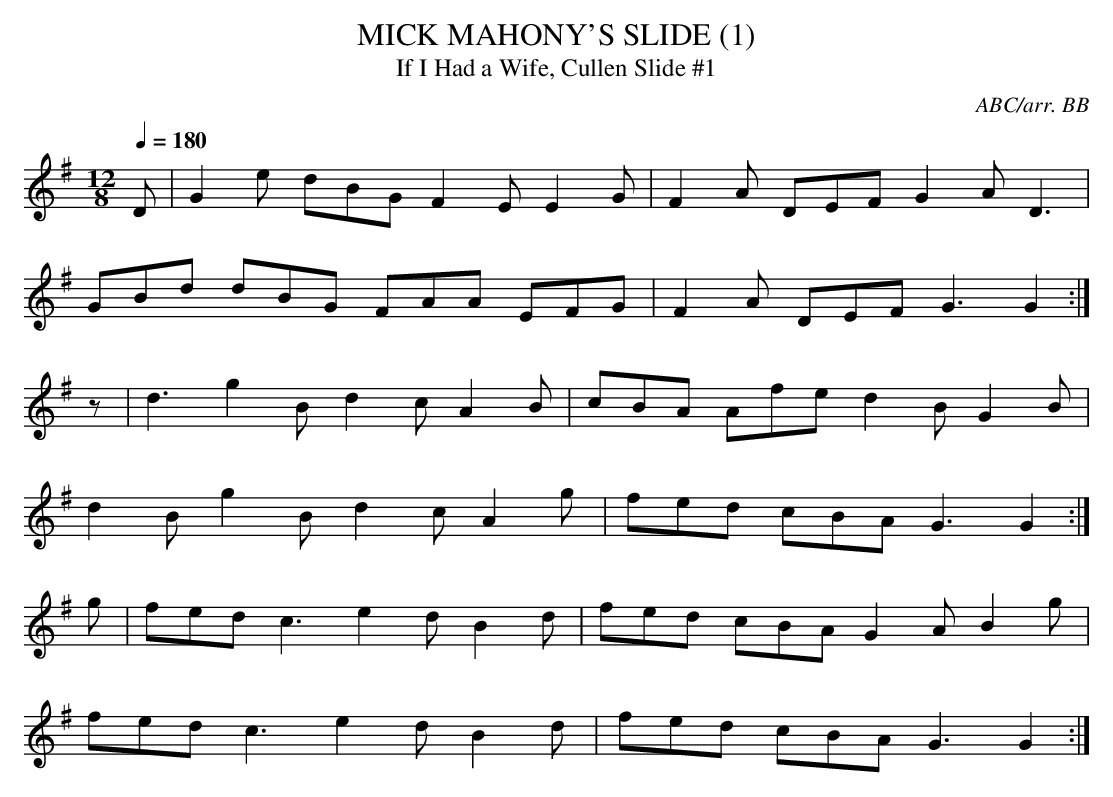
X:1
T:MICK MAHONY'S SLIDE (1)
T:If I Had a Wife, Cullen Slide #1
C:ABC/arr. BB
Q:1/4=180
L:1/8
M:12/8
K:G
D|G2e dBG F2E E2G|F2A DEF G2A D3|
GBd dBG FAA EFG|F2A DEF G3 G2 :|
z|d3 g2B d2c A2B|cBA Afe d2B G2B|
d2B g2B d2c A2g|fed cBA G3 G2 :|
g|fed c3 e2d B2d|fed cBA G2A B2g|
fed c3 e2d B2d|fed cBA G3 G2 :|
